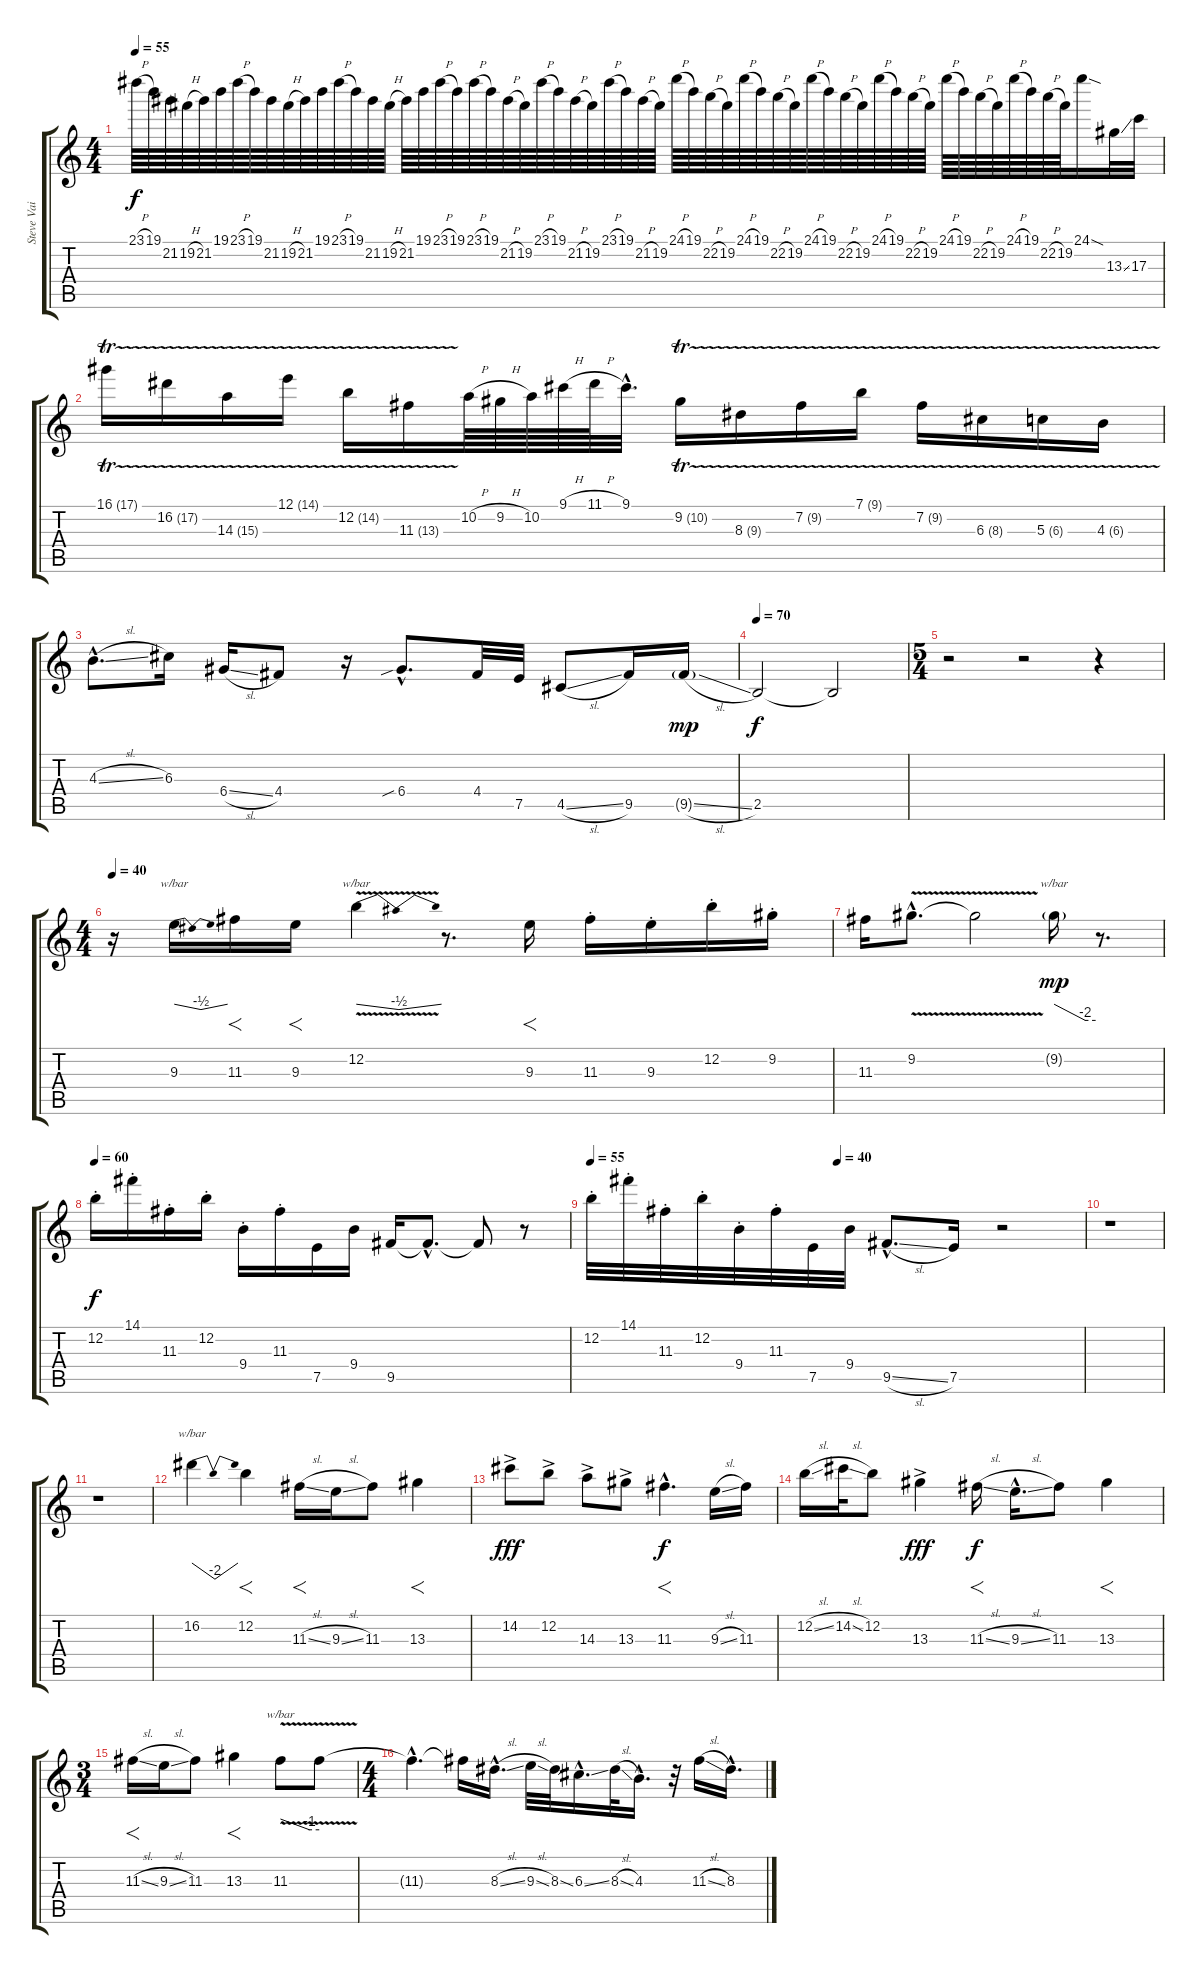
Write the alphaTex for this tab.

\track ("Steve Vai" "Steve Vai") {instrument distortionguitar}
\staff {score tabs}
\tuning (E4 B3 G3 D3 A2 E2) {hide}
\ts (4 4)
\tempo 55
\clef g2
\ks c
23.1{h}.64{dy f} 19.1.64 21.2.64 19.2{h}.64 21.2.64 19.1.64 23.1{h}.64 19.1.64 21.2.64 19.2{h}.64 21.2.64 19.1.64 23.1{h}.64 19.1.64 21.2.64 19.2{h}.64 21.2.64 19.1.64 23.1{h}.64 19.1.64 23.1{h}.64 19.1.64 21.2{h}.64 19.2.64 23.1{h}.64 19.1.64 21.2{h}.64 19.2.64 23.1{h}.64 19.1.64 21.2{h}.64 19.2.64 24.1{h}.64 19.1.64 22.2{h}.64 19.2.64 24.1{h}.64 19.1.64 22.2{h}.64 19.2.64 24.1{h}.64 19.1.64 22.2{h}.64 19.2.64 24.1{h}.64 19.1.64 22.2{h}.64 19.2.64 24.1{h}.64 19.1.64 22.2{h}.64 19.2.64 24.1{h}.64 19.1.64 22.2{h}.64 19.2.64 24.1{sod}.16 13.3{ss}.32 17.3.32 |
16.1{tr (17 64)}.16 16.2{tr (17 64)}.16 14.3{tr (15 64)}.16 12.1{tr (14 64)}.16 12.2{tr (14 64)}.16 11.3{tr (13 64)}.16 10.2{h}.64 9.2{h}.64 10.2.64 9.1{h}.64 11.1{h}.64 9.1{hac}.32{d} 9.2{tr (10 64)}.16 8.3{tr (9 64)}.16 7.2{tr (9 64)}.16 7.1{tr (9 64)}.16 7.2{tr (9 64)}.16 6.3{tr (8 64)}.16 5.3{tr (6 64)}.16 4.3{tr (6 64)}.16 |
4.3{sl hac}.8{d} 6.3.16 6.4{sl}.16 4.4.8 r.16 6.4{sib hac}.8{d} 4.4.32 7.5.32 4.5{sl}.8 9.5.16 9.5{sl g}.16{dy mp} |
\tempo 70
2.5.2{dy f} 2.5{t}.2 |
\ts (5 4)
r.2 r.2 r.4 |
\ts (4 4)
\tempo 40
r.16 9.3.16{tbe (dip default 0 0 30 -2 60 0)} 11.3.16{f} 9.3.16{f} 12.2{v}.4{tbe (dip default 0 0 30 -2 60 0)} r.8{d} 9.3.16{f} 11.3{st}.16 9.3{st}.16 12.2{st}.16 9.2{st}.16 |
11.3.16 9.2{v hac}.8{d} 9.2{t}.2 9.2{g}.16{tbe (custom default 0 0 45 -8 60 -8) dy mp} r.8{d} |
\tempo 60
12.2{st}.16{dy f} 14.1{st}.16 11.3{st}.16 12.2{st}.16 9.4{st}.16 11.3{st}.16 7.5.16 9.4.16 9.5.16 9.5{hac t}.8{d} 9.5{t}.8 r.8 |
\tempo 55
\tempo (40 0.5)
12.2{st}.32 14.1{st}.32 11.3{st}.32 12.2{st}.32 9.4{st}.32 11.3{st}.32 7.5.32 9.4.32 9.5{sl hac}.8{d} 7.5.16 r.2 |
r.1 |
r.1 |
16.2.4{tbe (dip default 0 0 30 -8 60 0)} 12.2.4{f} 11.3{sl}.16{f} 9.3{sl}.16 11.3.8 13.3.4{f} |
14.2{ac}.8{dy fff} 12.2{ac}.8 14.3{ac}.8 13.3{ac}.8 11.3{hac}.4{f d dy f} 9.3{sl}.16 11.3.16 |
12.2{sl}.16 14.2{sl}.32 12.2.8 13.3{ac}.4{dy fff} 11.3{sl}.16{f dy f} 9.3{sl hac}.16{d} 11.3.8 13.3.4{f} |
\ts (3 4)
11.3{sl}.16{f} 9.3{sl}.16 11.3.8 13.3.4{f} 11.3{v}.8{tbe (custom default 0 0 45 -4 60 -4)} 11.3{t}.8 |
\ts (4 4)
11.3{hac t}.4{d} 11.3{t}.16 8.3{sl hac}.16{d} 9.3{sl}.32 8.3{ss}.32 6.3{ss hac}.16{d} 8.3{sl}.32 4.3{hac}.16{d} r.32 11.3{sl}.16 8.3{hac}.16{d}
